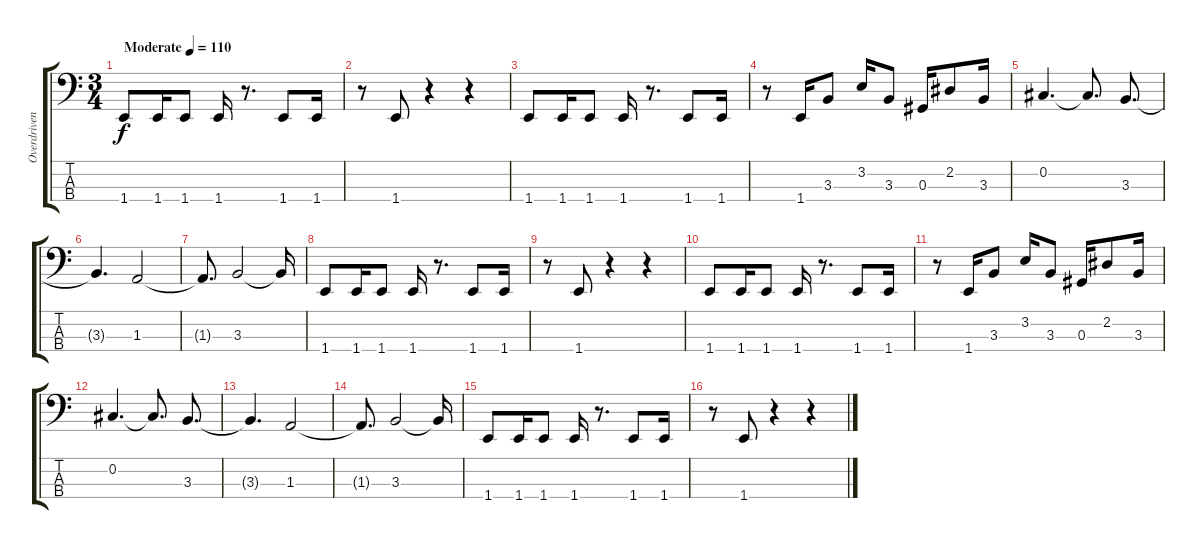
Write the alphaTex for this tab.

\track ("Overdriven Bass" "Overdriven") {instrument overdrivenguitar}
\staff {score tabs}
\tuning (Gb2 Db2 Ab1 Eb1) {hide}
\ts (3 4)
\tempo (110 "Moderate")
\clef f4
\ks c
1.4.8{dy f instrument overdrivenguitar} 1.4.16 1.4.8 1.4.16 r.8{d} 1.4.8 1.4.16 |
r.8 1.4.8 r.4 r.4 |
1.4.8 1.4.16 1.4.8 1.4.16 r.8{d} 1.4.8 1.4.16 |
r.8 1.4.16 3.3.8 3.2.16 3.3.8 0.3.16 2.2.8 3.3.16 |
0.2.4{d} 0.2{t}.8{d} 3.3.8{d} |
3.3{t}.4{d} 1.3.2 |
1.3{t}.8{d} 3.3.2 3.3{t}.16 |
1.4.8 1.4.16 1.4.8 1.4.16 r.8{d} 1.4.8 1.4.16 |
r.8 1.4.8 r.4 r.4 |
1.4.8 1.4.16 1.4.8 1.4.16 r.8{d} 1.4.8 1.4.16 |
r.8 1.4.16 3.3.8 3.2.16 3.3.8 0.3.16 2.2.8 3.3.16 |
0.2.4{d} 0.2{t}.8{d} 3.3.8{d} |
3.3{t}.4{d} 1.3.2 |
1.3{t}.8{d} 3.3.2 3.3{t}.16 |
1.4.8 1.4.16 1.4.8 1.4.16 r.8{d} 1.4.8 1.4.16 |
r.8 1.4.8 r.4 r.4
